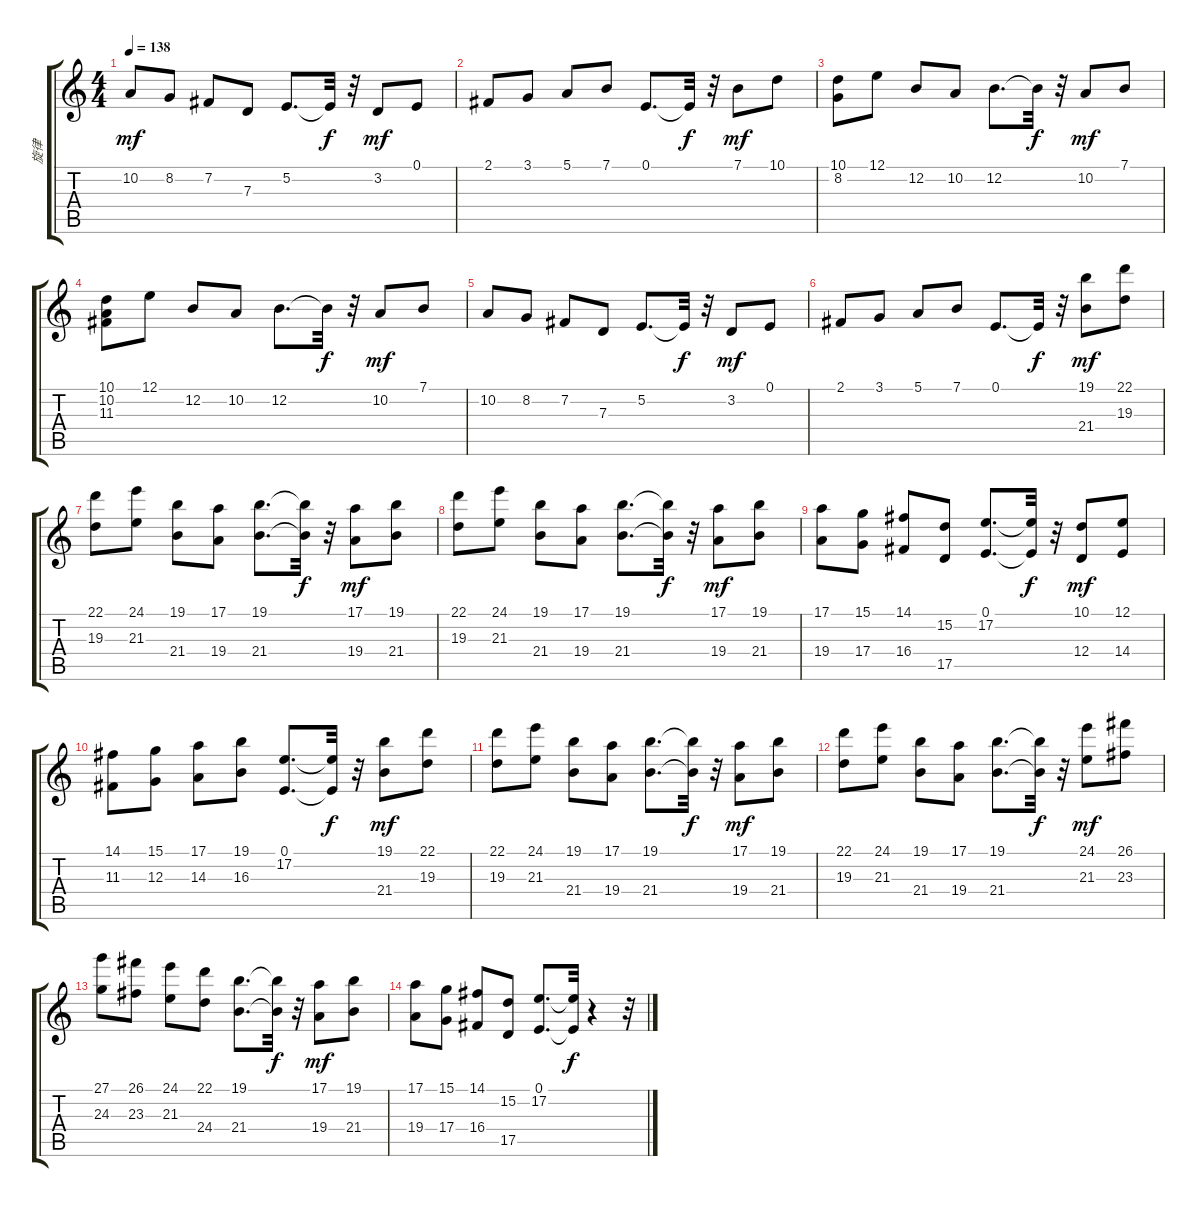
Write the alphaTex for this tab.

\track ("旋律" "旋律") {instrument violin}
\staff {score tabs}
\tuning (E4 B3 G3 D3 A2 E2) {hide}
\ts (4 4)
\tempo 138
\clef g2
\ks c
10.2.8{dy mf} 8.2.8 7.2.8 7.3.8 5.2.8{d} 5.2{t}.32{dy f} r.32 3.2.8{dy mf} 0.1.8 |
2.1.8 3.1.8 5.1.8 7.1.8 0.1.8{d} 0.1{t}.32{dy f} r.32 7.1.8{dy mf} 10.1.8 |
(10.1 8.2).8 12.1.8 12.2.8 10.2.8 12.2.8{d} 12.2{t}.32{dy f} r.32 10.2.8{dy mf} 7.1.8 |
(10.1 10.2 11.3).8 12.1.8 12.2.8 10.2.8 12.2.8{d} 12.2{t}.32{dy f} r.32 10.2.8{dy mf} 7.1.8 |
10.2.8 8.2.8 7.2.8 7.3.8 5.2.8{d} 5.2{t}.32{dy f} r.32 3.2.8{dy mf} 0.1.8 |
2.1.8 3.1.8 5.1.8 7.1.8 0.1.8{d} 0.1{t}.32{dy f} r.32 (19.1 21.4).8{dy mf} (22.1 19.3).8 |
(22.1 19.3).8 (24.1 21.3).8 (19.1 21.4).8 (17.1 19.4).8 (19.1 21.4).8{d} (19.1{t} 21.4{t}).32{dy f} r.32 (17.1 19.4).8{dy mf} (19.1 21.4).8 |
(22.1 19.3).8 (24.1 21.3).8 (19.1 21.4).8 (17.1 19.4).8 (19.1 21.4).8{d} (19.1{t} 21.4{t}).32{dy f} r.32 (17.1 19.4).8{dy mf} (19.1 21.4).8 |
(17.1 19.4).8 (15.1 17.4).8 (14.1 16.4).8 (15.2 17.5).8 (0.1 17.2).8{d} (0.1{t} 17.2{t}).32{dy f} r.32 (10.1 12.4).8{dy mf} (12.1 14.4).8 |
(14.1 11.3).8 (15.1 12.3).8 (17.1 14.3).8 (19.1 16.3).8 (0.1 17.2).8{d} (0.1{t} 17.2{t}).32{dy f} r.32 (19.1 21.4).8{dy mf} (22.1 19.3).8 |
(22.1 19.3).8 (24.1 21.3).8 (19.1 21.4).8 (17.1 19.4).8 (19.1 21.4).8{d} (19.1{t} 21.4{t}).32{dy f} r.32 (17.1 19.4).8{dy mf} (19.1 21.4).8 |
(22.1 19.3).8 (24.1 21.3).8 (19.1 21.4).8 (17.1 19.4).8 (19.1 21.4).8{d} (19.1{t} 21.4{t}).32{dy f} r.32 (24.1 21.3).8{dy mf} (26.1 23.3).8 |
(27.1 24.3).8 (26.1 23.3).8 (24.1 21.3).8 (22.1 24.4).8 (19.1 21.4).8{d} (19.1{t} 21.4{t}).32{dy f} r.32 (17.1 19.4).8{dy mf} (19.1 21.4).8 |
(17.1 19.4).8 (15.1 17.4).8 (14.1 16.4).8 (15.2 17.5).8 (0.1 17.2).8{d} (0.1{t} 17.2{t}).32{dy f} r.4 r.32
